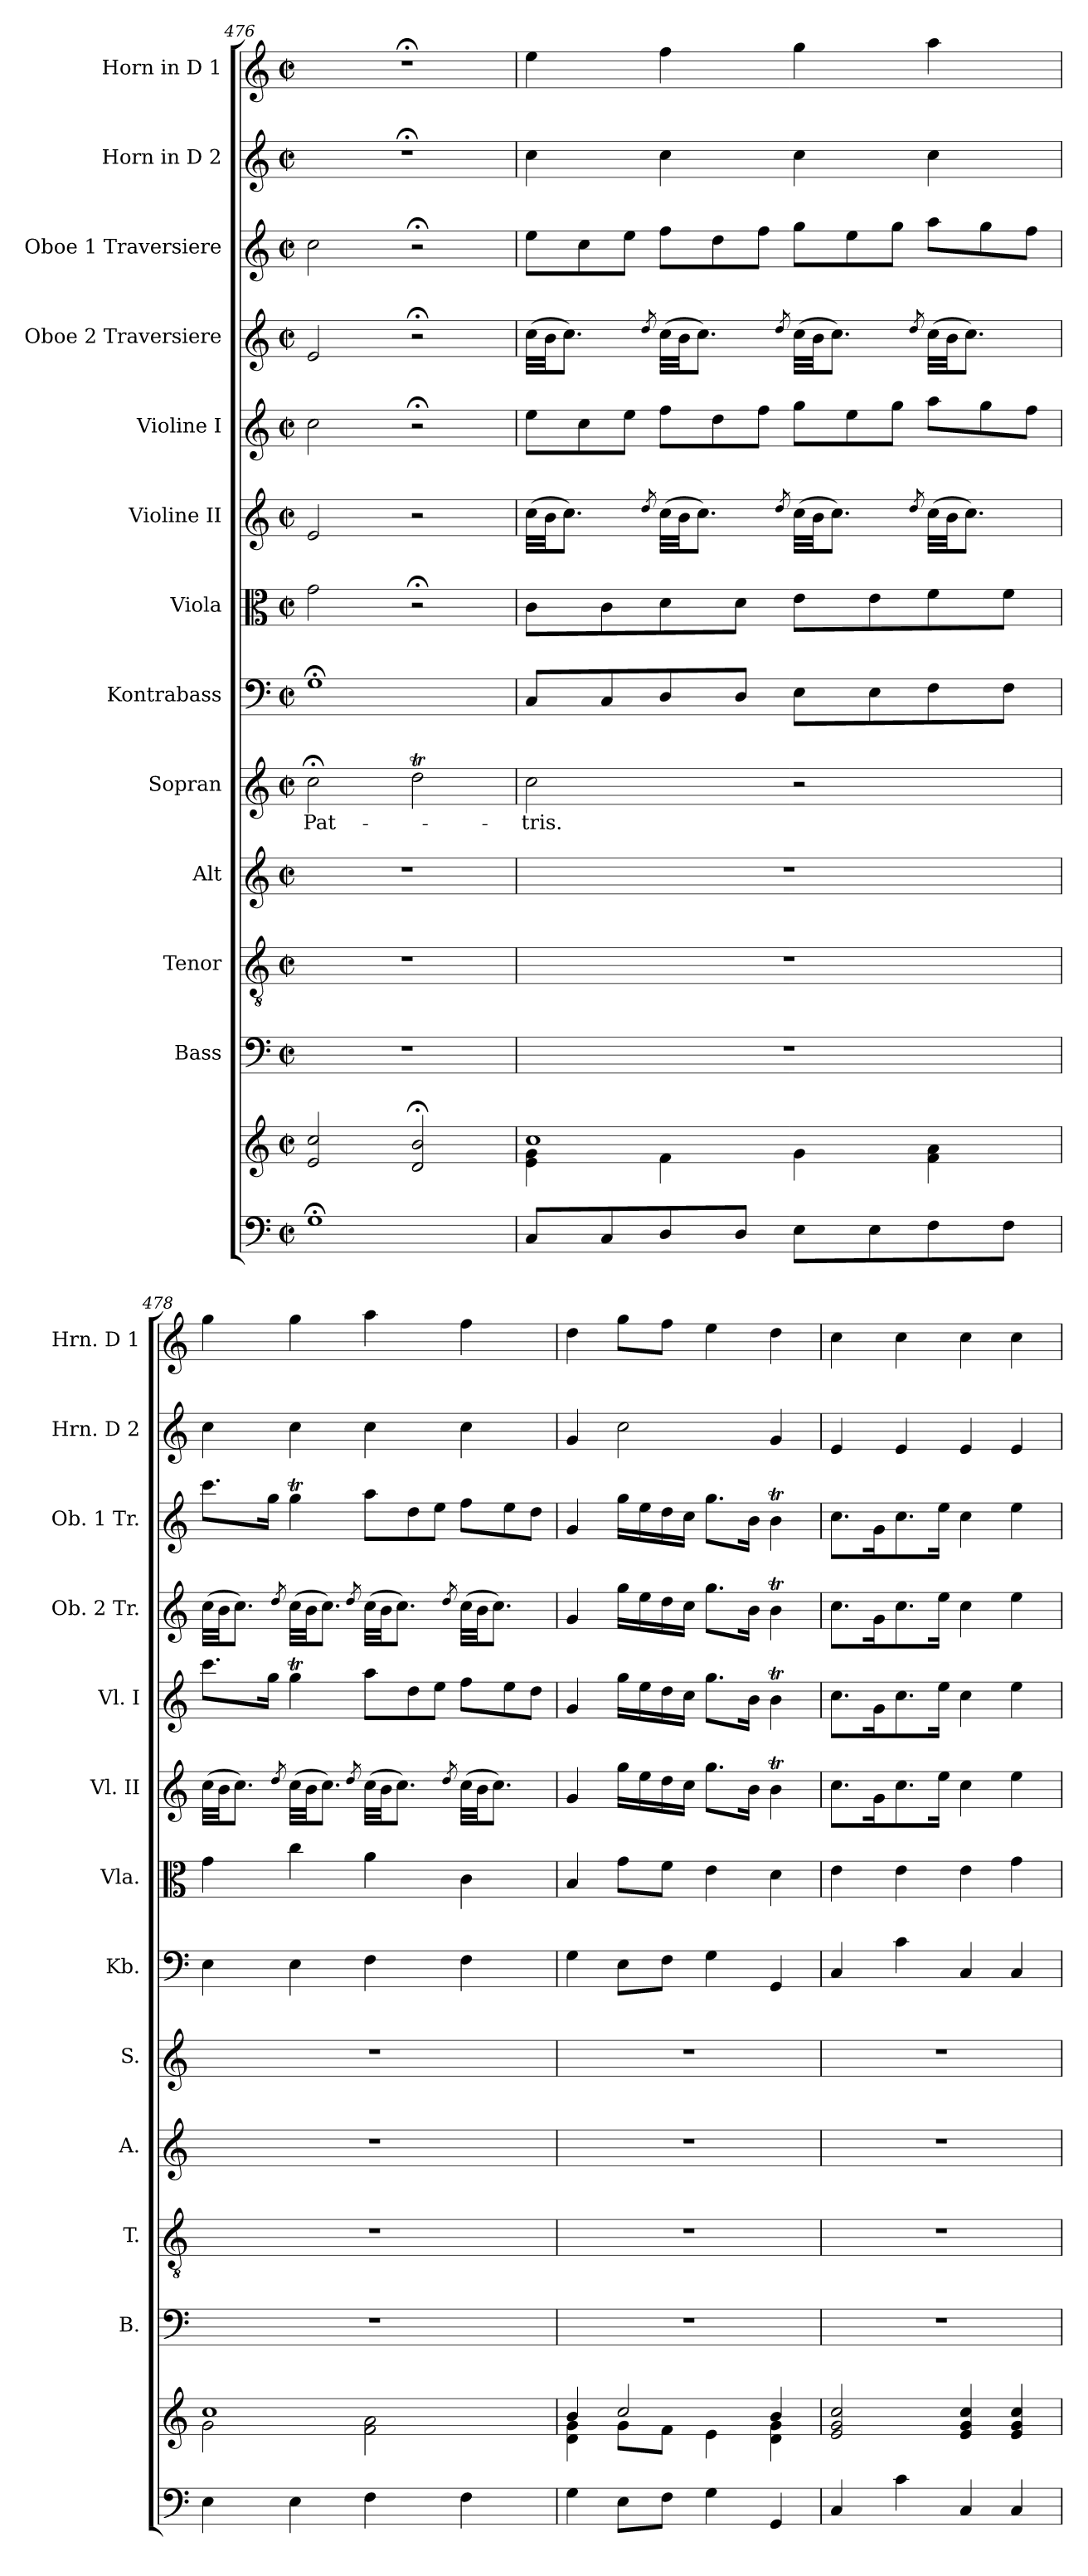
**kern	**kern	**kern	**kern	**kern	**kern	**text	**kern	**kern	**kern	**kern	**kern	**kern	**kern	**kern
*part13	*part13	*part12	*part11	*part10	*part9	*part9	*part8	*part7	*part6	*part5	*part4	*part3	*part2	*part1
*staff14	*staff13	*staff12	*staff11	*staff10	*staff9	*staff9	*staff8	*staff7	*staff6	*staff5	*staff4	*staff3	*staff2	*staff1
*	*	*I"Bass	*I"Tenor	*I"Alt	*I"Sopran	*	*I"Kontrabass	*I"Viola	*I"Violine II	*I"Violine I	*I"Oboe 2 Traversiere	*I"Oboe 1 Traversiere	*I"Horn in D 2	*I"Horn in D 1
*	*	*I'B.	*I'T.	*I'A.	*I'S.	*	*I'Kb.	*I'Vla.	*I'Vl. II	*I'Vl. I	*I'Ob. 2 Tr.	*I'Ob. 1 Tr.	*I'Hrn. D 2	*I'Hrn. D 1
*clefF4	*clefG2	*clefF4	*clefGv2	*clefG2	*clefG2	*	*clefF4	*clefC3	*clefG2	*clefG2	*clefG2	*clefG2	*clefG2	*clefG2
*	*	*	*	*	*	*	*ITrd7c12	*	*	*	*	*	*ITrd7c12	*ITrd7c12
*k[]	*k[]	*k[]	*k[]	*k[]	*k[]	*	*k[]	*k[]	*k[]	*k[]	*k[]	*k[]	*k[]	*k[]
*C:	*C:	*C:	*C:	*C:	*C:	*	*C:	*C:	*C:	*C:	*C:	*C:	*C:	*C:
*M2/2	*M2/2	*M2/2	*M2/2	*M2/2	*M2/2	*	*M2/2	*M2/2	*M2/2	*M2/2	*M2/2	*M2/2	*M2/2	*M2/2
*met(c|)	*met(c|)	*met(c|)	*met(c|)	*met(c|)	*met(c|)	*	*met(c|)	*met(c|)	*met(c|)	*met(c|)	*met(c|)	*met(c|)	*met(c|)	*met(c|)
=476	=476	=476	=476	=476	=476	=476	=476	=476	=476	=476	=476	=476	=476	=476
!	!	!	!	!	!	!LO:LY:b	!	!	!	!	!	!	!	!
1G;<	2e/ 2cc/	1r	1r	1r	2cc;<\	Pat-	1GG;<	2g\	2e/	2cc\	2e/	2cc\	1r;<	1r;<
.	2d/;< 2b/;<	.	.	.	2ddT\	.	.	2r;<	2r	2r;<	2r;<	2r;<	.	.
!!LO:PB:g=z
=477	=477	=477	=477	=477	=477	=477	=477	=477	=477	=477	=477	=477	=477	=477
*	*^	*	*	*	*	*	*	*	*	*	*	*	*	*
!	!	!	!	!	!	!	!LO:LY:b	!	!	!	!	!	!	!	!
*	*	*	*	*	*	*	*	*	*	*	*Xtuplet	*	*Xtuplet	*	*
8C/L	1cc	4e\ 4g\	1r	1r	1r	2cc\	-tris.	8CC/L	8c\L	(>32cc\LLL	12ee\L	(>32cc\LLL	12ee\L	4c\	4e\
.	.	.	.	.	.	.	.	.	.	32b\JJ	.	32b\JJ	.	.	.
.	.	.	.	.	.	.	.	.	.	8.cc\J)	.	8.cc\J)	.	.	.
.	.	.	.	.	.	.	.	.	.	.	12cc\	.	12cc\	.	.
8C/	.	.	.	.	.	.	.	8CC/	8c\	.	.	.	.	.	.
.	.	.	.	.	.	.	.	.	.	.	12ee\J	.	12ee\J	.	.
.	.	.	.	.	.	.	.	.	.	8qdd/	.	8qdd/	.	.	.
8D/	.	4f\	.	.	.	.	.	8DD/	8d\	(>32cc\LLL	12ff\L	(>32cc\LLL	12ff\L	4c\	4f\
.	.	.	.	.	.	.	.	.	.	32b\JJ	.	32b\JJ	.	.	.
.	.	.	.	.	.	.	.	.	.	8.cc\J)	.	8.cc\J)	.	.	.
.	.	.	.	.	.	.	.	.	.	.	12dd\	.	12dd\	.	.
8D/J	.	.	.	.	.	.	.	8DD/J	8d\J	.	.	.	.	.	.
.	.	.	.	.	.	.	.	.	.	.	12ff\J	.	12ff\J	.	.
.	.	.	.	.	.	.	.	.	.	8qdd/	.	8qdd/	.	.	.
8E\L	.	4g\	.	.	.	2r	.	8EE\L	8e\L	(>32cc\LLL	12gg\L	(>32cc\LLL	12gg\L	4c\	4g\
.	.	.	.	.	.	.	.	.	.	32b\JJ	.	32b\JJ	.	.	.
.	.	.	.	.	.	.	.	.	.	8.cc\J)	.	8.cc\J)	.	.	.
.	.	.	.	.	.	.	.	.	.	.	12ee\	.	12ee\	.	.
8E\	.	.	.	.	.	.	.	8EE\	8e\	.	.	.	.	.	.
.	.	.	.	.	.	.	.	.	.	.	12gg\J	.	12gg\J	.	.
.	.	.	.	.	.	.	.	.	.	8qdd/	.	8qdd/	.	.	.
8F\	.	4f\ 4a\	.	.	.	.	.	8FF\	8f\	(>32cc\LLL	12aa\L	(>32cc\LLL	12aa\L	4c\	4a\
.	.	.	.	.	.	.	.	.	.	32b\JJ	.	32b\JJ	.	.	.
.	.	.	.	.	.	.	.	.	.	8.cc\J)	.	8.cc\J)	.	.	.
.	.	.	.	.	.	.	.	.	.	.	12gg\	.	12gg\	.	.
8F\J	.	.	.	.	.	.	.	8FF\J	8f\J	.	.	.	.	.	.
.	.	.	.	.	.	.	.	.	.	.	12ff\J	.	12ff\J	.	.
=478	=478	=478	=478	=478	=478	=478	=478	=478	=478	=478	=478	=478	=478	=478	=478
4E\	1cc	2g\	1r	1r	1r	1r	.	4EE\	4g\	(>32cc\LLL	8.ccc\L	(>32cc\LLL	8.ccc\L	4c\	4g\
.	.	.	.	.	.	.	.	.	.	32b\JJ	.	32b\JJ	.	.	.
.	.	.	.	.	.	.	.	.	.	8.cc\J)	.	8.cc\J)	.	.	.
.	.	.	.	.	.	.	.	.	.	.	16gg\Jk	.	16gg\Jk	.	.
.	.	.	.	.	.	.	.	.	.	8qdd/	.	8qdd/	.	.	.
4E\	.	.	.	.	.	.	.	4EE\	4cc\	(>32cc\LLL	4ggT\	(>32cc\LLL	4ggT\	4c\	4g\
.	.	.	.	.	.	.	.	.	.	32b\JJ	.	32b\JJ	.	.	.
.	.	.	.	.	.	.	.	.	.	8.cc\J)	.	8.cc\J)	.	.	.
.	.	.	.	.	.	.	.	.	.	8qdd/	.	8qdd/	.	.	.
4F\	.	2f\ 2a\	.	.	.	.	.	4FF\	4a\	(>32cc\LLL	12aa\L	(>32cc\LLL	12aa\L	4c\	4a\
.	.	.	.	.	.	.	.	.	.	32b\JJ	.	32b\JJ	.	.	.
.	.	.	.	.	.	.	.	.	.	8.cc\J)	.	8.cc\J)	.	.	.
.	.	.	.	.	.	.	.	.	.	.	12dd\	.	12dd\	.	.
.	.	.	.	.	.	.	.	.	.	.	12ee\J	.	12ee\J	.	.
.	.	.	.	.	.	.	.	.	.	8qdd/	.	8qdd/	.	.	.
4F\	.	.	.	.	.	.	.	4FF\	4c\	(>32cc\LLL	12ff\L	(>32cc\LLL	12ff\L	4c\	4f\
.	.	.	.	.	.	.	.	.	.	32b\JJ	.	32b\JJ	.	.	.
.	.	.	.	.	.	.	.	.	.	8.cc\J)	.	8.cc\J)	.	.	.
.	.	.	.	.	.	.	.	.	.	.	12ee\	.	12ee\	.	.
.	.	.	.	.	.	.	.	.	.	.	12dd\J	.	12dd\J	.	.
=479	=479	=479	=479	=479	=479	=479	=479	=479	=479	=479	=479	=479	=479	=479	=479
4G\	4b/	4d\ 4g\	1r	1r	1r	1r	.	4GG\	4B/	4g/	4g/	4g/	4g/	4G/	4d\
8E\L	2cc/	8g\L	.	.	.	.	.	8EE\L	8g\L	16gg\LL	16gg\LL	16gg\LL	16gg\LL	2c\	8g\L
.	.	.	.	.	.	.	.	.	.	16ee\	16ee\	16ee\	16ee\	.	.
8F\J	.	8f\J	.	.	.	.	.	8FF\J	8f\J	16dd\	16dd\	16dd\	16dd\	.	8f\J
.	.	.	.	.	.	.	.	.	.	16cc\JJ	16cc\JJ	16cc\JJ	16cc\JJ	.	.
4G\	.	4e\	.	.	.	.	.	4GG\	4e\	8.gg\L	8.gg\L	8.gg\L	8.gg\L	.	4e\
.	.	.	.	.	.	.	.	.	.	16b\Jk	16b\Jk	16b\Jk	16b\Jk	.	.
4GG/	4b/	4d\ 4g\	.	.	.	.	.	4GGG/	4d\	4bt\	4bt\	4bt\	4bt\	4G/	4d\
*	*v	*v	*	*	*	*	*	*	*	*	*	*	*	*	*
=480	=480	=480	=480	=480	=480	=480	=480	=480	=480	=480	=480	=480	=480	=480
4C/	2e/ 2g/ 2cc/	1r	1r	1r	1r	.	4CC/	4e\	8.cc\L	8.cc\L	8.cc\L	8.cc\L	4E/	4c\
.	.	.	.	.	.	.	.	.	16g\k	16g\k	16g\k	16g\k	.	.
4c\	.	.	.	.	.	.	4C\	4e\	8.cc\	8.cc\	8.cc\	8.cc\	4E/	4c\
.	.	.	.	.	.	.	.	.	16ee\Jk	16ee\Jk	16ee\Jk	16ee\Jk	.	.
4C/	4e/ 4g/ 4cc/	.	.	.	.	.	4CC/	4e\	4cc\	4cc\	4cc\	4cc\	4E/	4c\
4C/	4e/ 4g/ 4cc/	.	.	.	.	.	4CC/	4g\	4ee\	4ee\	4ee\	4ee\	4E/	4c\
=	=	=	=	=	=	=	=	=	=	=	=	=	=	=
*-	*-	*-	*-	*-	*-	*-	*-	*-	*-	*-	*-	*-	*-	*-
